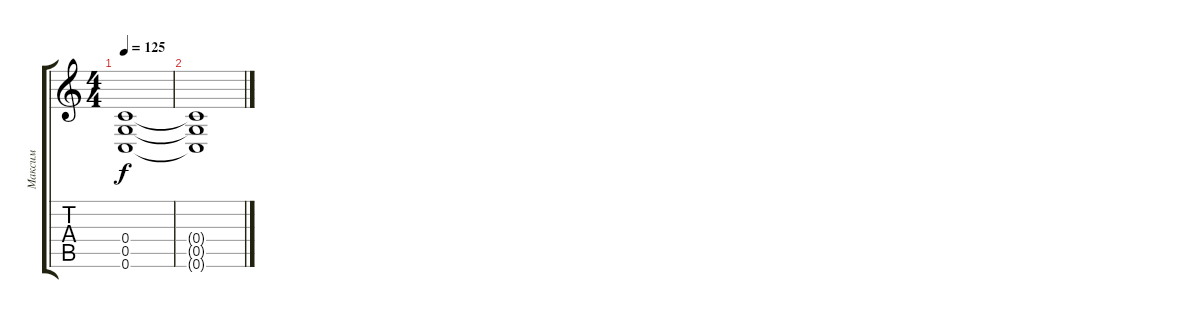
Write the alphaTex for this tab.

\track ("Максим" "Максим") {instrument distortionguitar}
\staff {score tabs}
\tuning (D4 A3 F3 C3 G2 C2) {hide}
\ts (4 4)
\tempo 125
\clef g2
\ks c
(0.4 0.5 0.6).1{dy f} |
(0.4{t} 0.5{t} 0.6{t}).1
